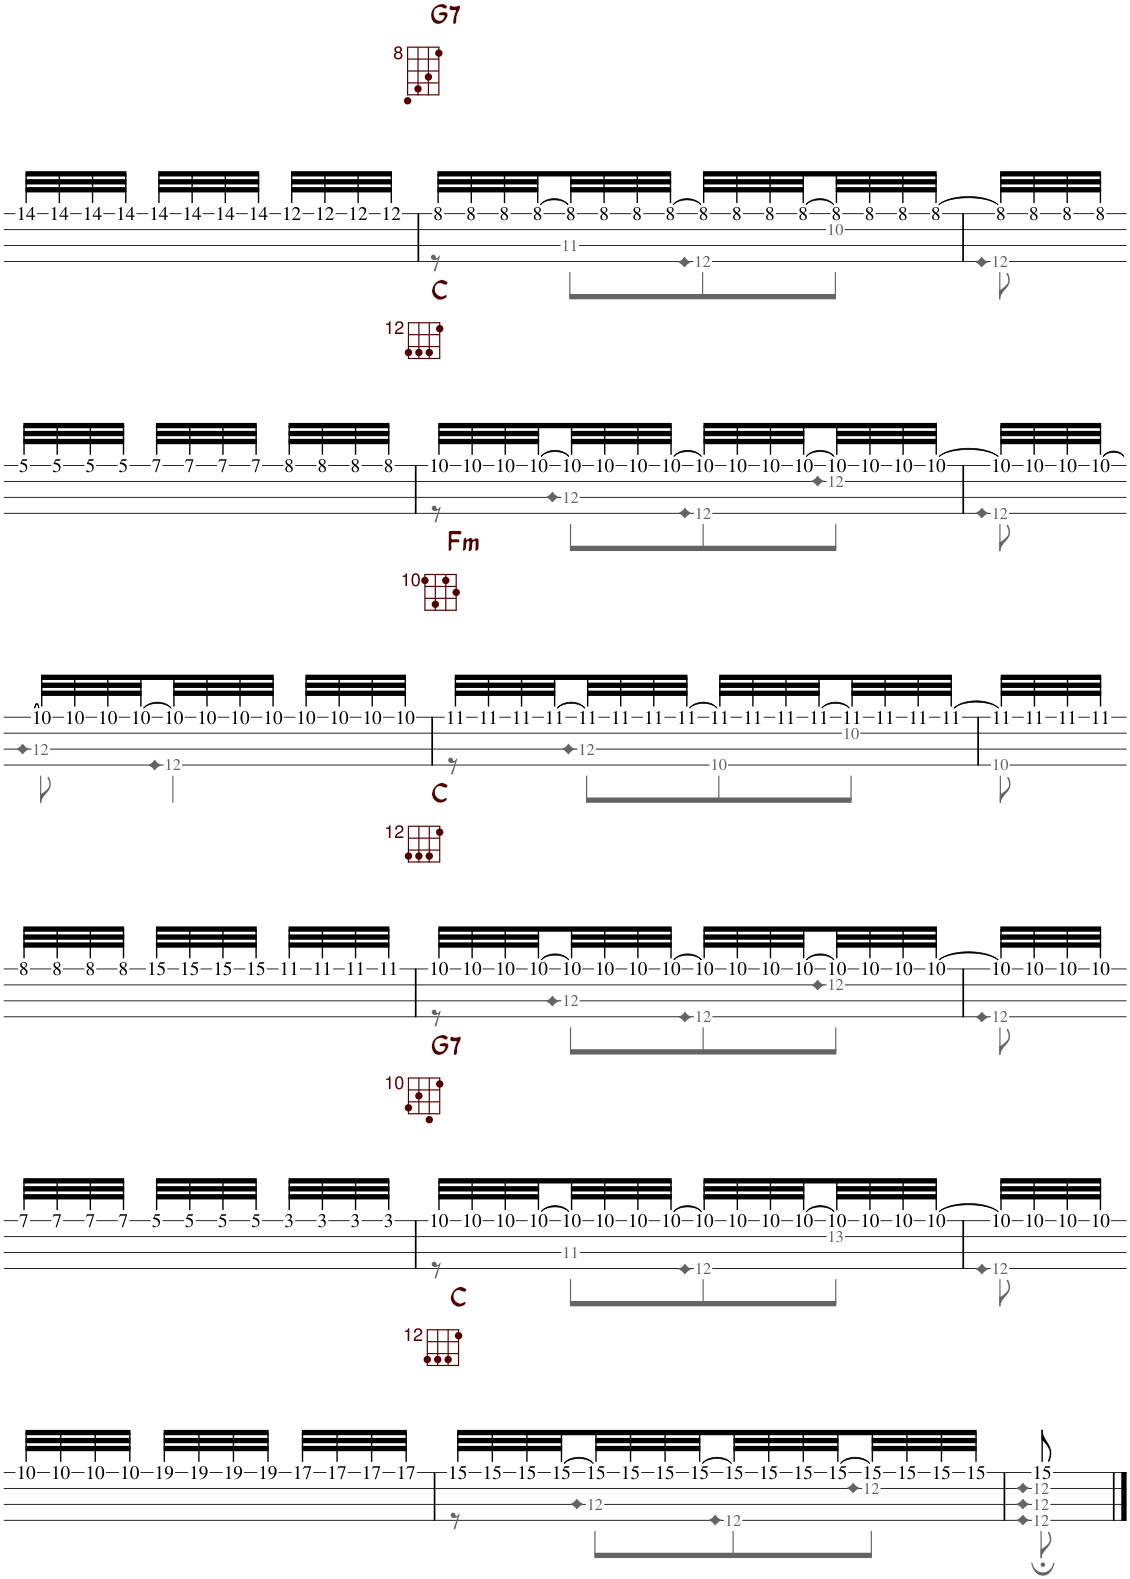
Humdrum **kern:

**kern	**harte
*part1	*part1
*staff1	*
*I"Ukulélé [Tablature]	*
!!LO:PB:g=z
*	*
*k[]	*
*M2/4	*
=55	=55
32bb/LLL	.
32bb/	.
32bb/	.
32bb/JJJ	.
32bb/LLL	.
32bb/	.
32bb/	.
32bb/JJJ	.
32aa/LLL	.
32aa/	.
32aa/	.
32aa/JJJ	.
=56	=56
*^	*
!	!	!LO:H:kt=7
32ff/LLL	8r	G:7
32ff/	.	.
32ff/	.	.
[32ff/	.	.
32ff/]	8b!i\L	.
32ff/	.	.
32ff/	.	.
[32ff/JJJ	.	.
32ff/LLL]	8ggi\	.
32ff/	.	.
32ff/	.	.
[32ff/	.	.
32ff/]	8dd!i\J	.
32ff/	.	.
32ff/	.	.
[32ff/JJJ	.	.
=57	=57	=57
32ff/LLL]	8ggi\	.
32ff/	.	.
32ff/	.	.
32ff/JJJ	.	.
*v	*v	*
!!LO:LB:g=z
=58-	=58-
32dd/LLL	.
32dd/	.
32dd/	.
32dd/JJJ	.
32ee/LLL	.
32ee/	.
32ee/	.
32ee/JJJ	.
32ee#/LLL	.
32ee#/	.
32ee#/	.
32ee#/JJJ	.
=59	=59
*^	*
32gg/LLL	8r	C:maj
32gg/	.	.
32gg/	.	.
[32gg/	.	.
32gg/]	8cci\L	.
32gg/	.	.
32gg/	.	.
[32gg/JJJ	.	.
32gg/LLL]	8ggi\	.
32gg/	.	.
32gg/	.	.
[32gg/	.	.
32gg/]	8eei\J	.
32gg/	.	.
32gg/	.	.
[32gg/JJJ	.	.
=60	=60	=60
32gg/LLL]	8ggi\	.
32gg/	.	.
32gg/	.	.
[32gg/JJJ	.	.
!!LO:LB:g=z	!!
=61-	=61-	=61-
32gg/LLL]	8cci\	.
32gg/	.	.
32gg/	.	.
[32gg/JJ	.	.
32gg/LL]	4ggi\	.
32gg/	.	.
32gg/	.	.
32gg/JJJ	.	.
32gg/LLL	.	.
32gg/	.	.
32gg/	.	.
32gg/JJJ	.	.
=62	=62	=62
!	!	!LO:H:kt=m
32gg#/LLL	8r	F:min
32gg#/	.	.
32gg#/	.	.
[32gg#/	.	.
32gg#/]	8cci\L	.
32gg#/	.	.
32gg#/	.	.
[32gg#/JJJ	.	.
32gg#/LLL]	8ff!i\	.
32gg#/	.	.
32gg#/	.	.
[32gg#/	.	.
32gg#/]	8dd!i\J	.
32gg#/	.	.
32gg#/	.	.
[32gg#/JJJ	.	.
=63	=63	=63
32gg#/LLL]	8ff!i\	.
32gg#/	.	.
32gg#/	.	.
32gg#/JJJ	.	.
*v	*v	*
!!LO:LB:g=z
=64-	=64-
32ff/LLL	.
32ff/	.
32ff/	.
32ff/JJJ	.
32ccc/LLL	.
32ccc/	.
32ccc/	.
32ccc/JJJ	.
32aa-/LLL	.
32aa-/	.
32aa-/	.
32aa-/JJJ	.
=65	=65
*^	*
32gg/LLL	8r	C:maj
32gg/	.	.
32gg/	.	.
[32gg/	.	.
32gg/]	8cci\L	.
32gg/	.	.
32gg/	.	.
[32gg/JJJ	.	.
32gg/LLL]	8ggi\	.
32gg/	.	.
32gg/	.	.
[32gg/	.	.
32gg/]	8eei\J	.
32gg/	.	.
32gg/	.	.
[32gg/JJJ	.	.
=66	=66	=66
32gg/LLL]	8ggi\	.
32gg/	.	.
32gg/	.	.
32gg/JJJ	.	.
*v	*v	*
!!LO:LB:g=z
=67-	=67-
32ee/LLL	.
32ee/	.
32ee/	.
32ee/JJJ	.
32dd/LLL	.
32dd/	.
32dd/	.
32dd/JJJ	.
32cc/LLL	.
32cc/	.
32cc/	.
32cc/JJJ	.
=68	=68
*^	*
!	!	!LO:H:kt=7
32gg/LLL	8r	G:7
32gg/	.	.
32gg/	.	.
[32gg/	.	.
32gg/]	8b!i\L	.
32gg/	.	.
32gg/	.	.
[32gg/JJJ	.	.
32gg/LLL]	8gg!i\	.
32gg/	.	.
32gg/	.	.
[32gg/	.	.
32gg/]	8ff!i\J	.
32gg/	.	.
32gg/	.	.
[32gg/JJJ	.	.
=69	=69	=69
32gg/LLL]	8gg!i\	.
32gg/	.	.
32gg/	.	.
32gg/JJJ	.	.
*v	*v	*
!!LO:LB:g=z
=70-	=70-
32gg/LLL	.
32gg/	.
32gg/	.
32gg/JJJ	.
32eee/LLL	.
32eee/	.
32eee/	.
32eee/JJJ	.
32ddd/LLL	.
32ddd/	.
32ddd/	.
32ddd/JJJ	.
=71	=71
*^	*
32ccc/LLL	8r	C:maj
32ccc/	.	.
32ccc/	.	.
[32ccc/JJ	.	.
32ccc/LL]	8cci\L	.
32ccc/	.	.
32ccc/	.	.
[32ccc/JJ	.	.
32ccc/LL]	8ggi\	.
32ccc/	.	.
32ccc/	.	.
[32ccc/JJ	.	.
32ccc/LL]	8eei\J	.
32ccc/	.	.
32ccc/	.	.
32ccc/JJJ	.	.
=72	=72	=72
8ccc/	8ggi\; 8cci\; 8eei\;	.
*v	*v	*
==	==
*-	*-
